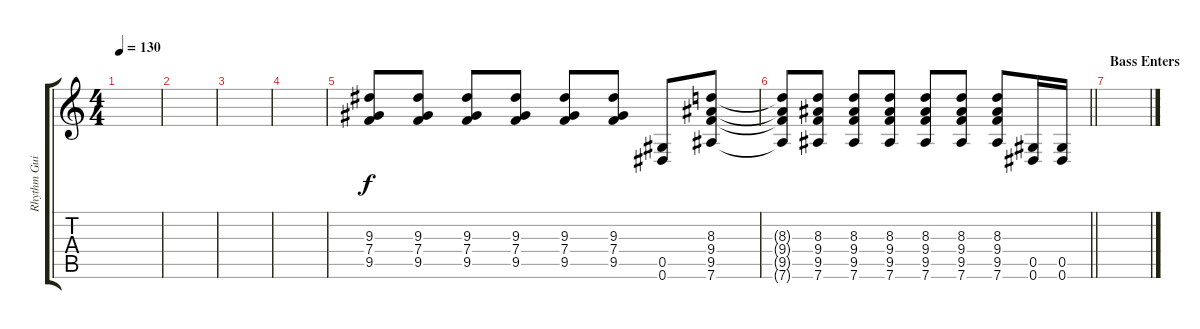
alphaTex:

\track ("Rhythm Guitar" "Rhythm Gui") {instrument acousticguitarsteel}
\staff {score tabs}
\tuning (Eb4 Bb3 Gb3 Db3 Ab2 Eb2) {hide}
\ts (4 4)
\tempo 130
\clef g2
\ks c
|
|
|
|
(9.3 7.4 9.5).8 (9.3 7.4 9.5).8 (9.3 7.4 9.5).8 (9.3 7.4 9.5).8 (9.3 7.4 9.5).8 (9.3 7.4 9.5).8 (0.5 0.6).8 (8.3 9.4 9.5 7.6).8 |
\barLineRight lightlight
(8.3{t} 9.4{t} 9.5{t} 7.6{t}).8 (8.3 9.4 9.5 7.6).8 (8.3 9.4 9.5 7.6).8 (8.3 9.4 9.5 7.6).8 (8.3 9.4 9.5 7.6).8 (8.3 9.4 9.5 7.6).8 (8.3 9.4 9.5 7.6).8 (0.5 0.6).16 (0.5 0.6).16 |
\section ("" "Bass Enters")
